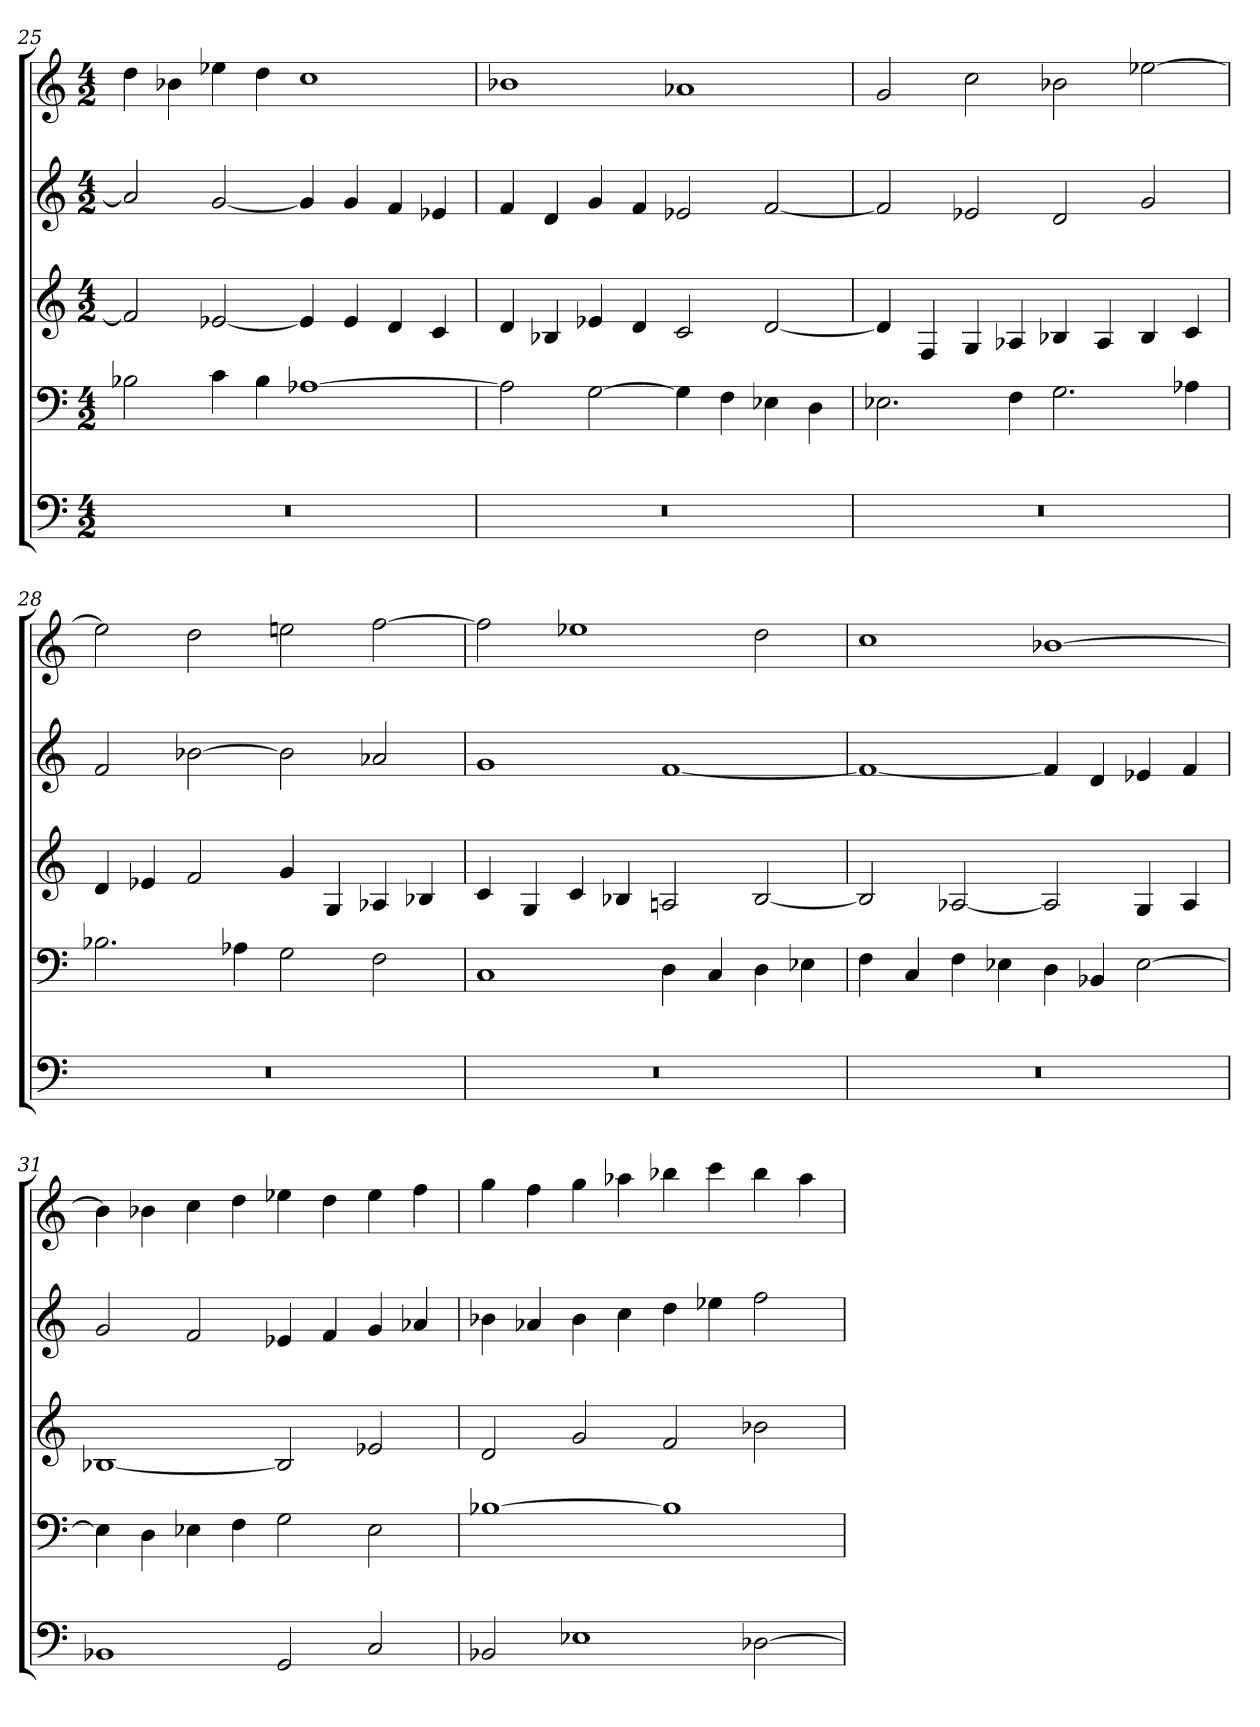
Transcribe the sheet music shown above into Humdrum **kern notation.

**kern	**kern	**kern	**kern	**kern
*part5	*part4	*part3	*part2	*part1
*staff5	*staff4	*staff3	*staff2	*staff1
*M4/2	*M4/2	*M4/2	*M4/2	*M4/2
=25	=25	=25	=25	=25
0r	2B-X	2f]	2a-]	4dd
.	.	.	.	4b-X
.	4c	[2e-X	[2g	4ee-X
.	4B-	.	.	4dd
.	[1A-X	4e-]	4g]	1cc
.	.	4e-	4g	.
.	.	4d	4f	.
.	.	4c	4e-X	.
=26	=26	=26	=26	=26
0r	2A-]	4d	4f	1b-X
.	.	4B-X	4d	.
.	[2G	4e-X	4g	.
.	.	4d	4f	.
.	4G]	2c	2e-X	1a-X
.	4F	.	.	.
.	4E-X	[2d	[2f	.
.	4D	.	.	.
=27	=27	=27	=27	=27
0r	2.E-X	4d]	2f]	2g
.	.	4F	.	.
.	.	4G	2e-X	2cc
.	4F	4A-X	.	.
.	2.G	4B-X	2d	2b-X
.	.	4A-	.	.
.	.	4B-	2g	[2ee-X
.	4A-X	4c	.	.
=28	=28	=28	=28	=28
0r	2.B-X	4d	2f	2ee-]
.	.	4e-X	.	.
.	.	2f	[2b-X	2dd
.	4A-X	.	.	.
.	2G	4g	2b-]	2een
.	.	4G	.	.
.	2F	4A-X	2a-X	[2ff
.	.	4B-X	.	.
=29	=29	=29	=29	=29
0r	1C	4c	1g	2ff]
.	.	4G	.	.
.	.	4c	.	1ee-X
.	.	4B-X	.	.
.	4D	2An	[1f	.
.	4C	.	.	.
.	4D	[2B-	.	2dd
.	4E-X	.	.	.
=30	=30	=30	=30	=30
0r	4F	2B-]	1f_	1cc
.	4C	.	.	.
.	4F	[2A-X	.	.
.	4E-X	.	.	.
.	4D	2A-]	4f]	[1b-X
.	4BB-X	.	4d	.
.	[2E-	4G	4e-X	.
.	.	4A-	4f	.
=31	=31	=31	=31	=31
1BB-X	4E-]	[1B-X	2g	4b-]
.	4D	.	.	4b-X
.	4E-X	.	2f	4cc
.	4F	.	.	4dd
2GG	2G	2B-]	4e-X	4ee-X
.	.	.	4f	4dd
2C	2E-	2e-X	4g	4ee-
.	.	.	4a-X	4ff
=32	=32	=32	=32	=32
2BB-X	[1B-X	2d	4b-X	4gg
.	.	.	4a-X	4ff
1E-X	.	2g	4b-	4gg
.	.	.	4cc	4aa-X
.	1B-]	2f	4dd	4bb-X
.	.	.	4ee-X	4ccc
[2D-X	.	2b-X	2ff	4bb-
.	.	.	.	4aa-
=	=	=	=	=
*-	*-	*-	*-	*-
